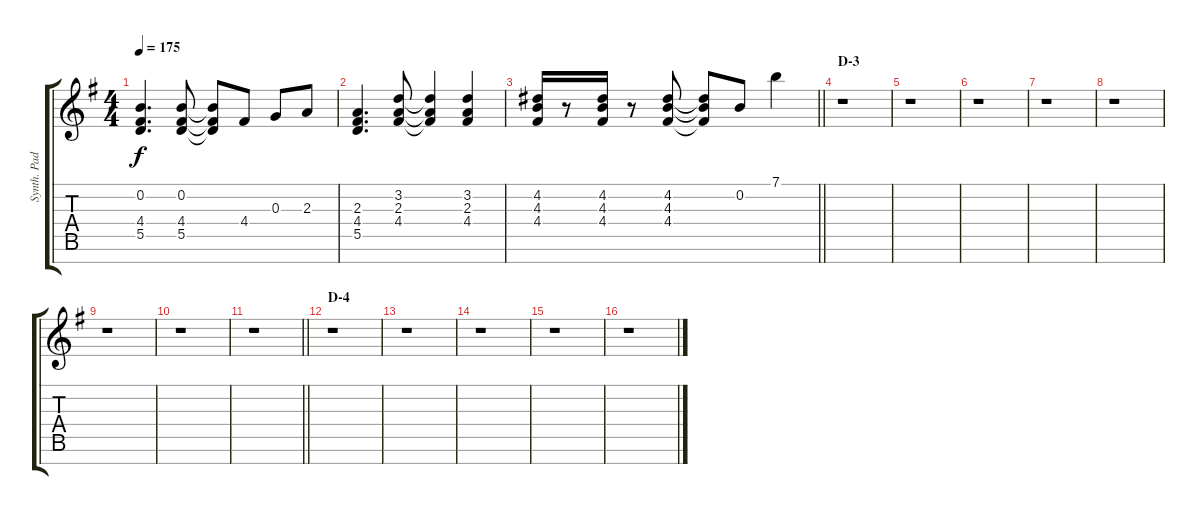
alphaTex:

\track ("Synth. Pad I" "Synth. Pad") {instrument fx5brightness}
\staff {score tabs}
\tuning (E5 B4 G4 D4 A3 E3 B2) {hide}
\ts (4 4)
\tempo 175
\clef g2
\ks g
(0.2 4.4 5.5).4{d dy f} (0.2 4.4 5.5).8 (0.2{t} 4.4{t} 5.5{t}).8 4.4.8 0.3.8 2.3.8 |
(2.3 4.4 5.5).4{d} (3.2 2.3 4.4).8 (3.2{t} 2.3{t} 4.4{t}).4 (3.2 2.3 4.4).4 |
\barLineRight lightlight
(4.2 4.3 4.4).16 r.8 (4.2 4.3 4.4).16 r.8 (4.2 4.3 4.4).8 (4.2{t} 4.3{t} 4.4{t}).8 0.2.8 7.1.4 |
\section ("" "D-3")
r.1 |
r.1 |
r.1 |
r.1 |
r.1 |
r.1 |
r.1 |
\barLineRight lightlight
r.1 |
\section ("" "D-4")
r.1 |
r.1 |
r.1 |
r.1 |
r.1
